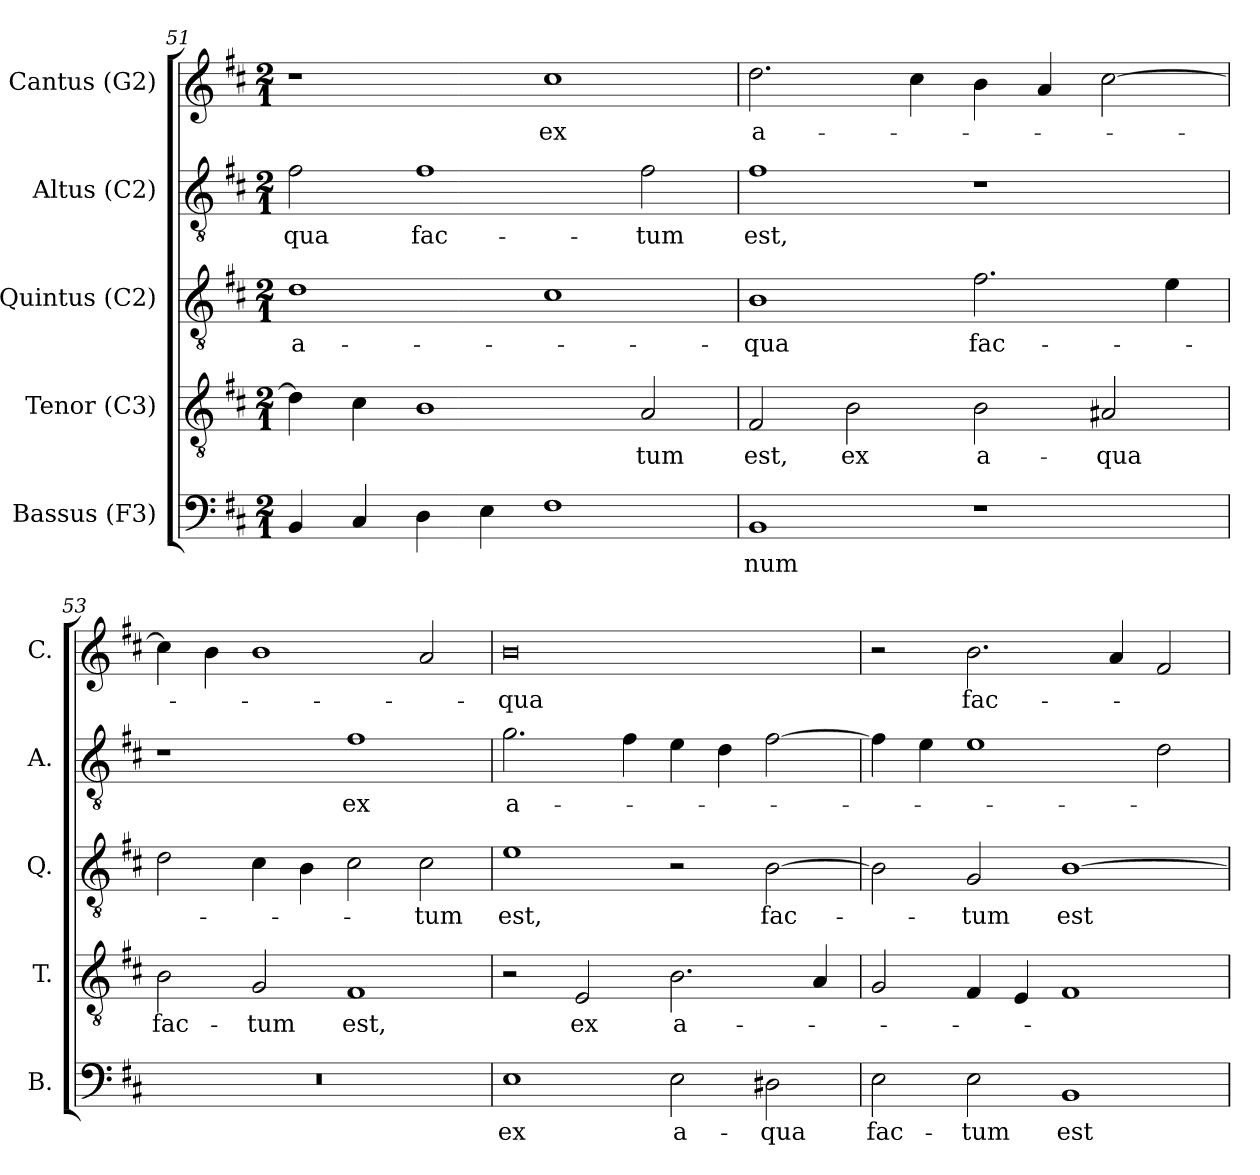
**kern	**text	**kern	**text	**kern	**text	**kern	**text	**kern	**text
*part5	*part5	*part4	*part4	*part3	*part3	*part2	*part2	*part1	*part1
*staff5	*staff5	*staff4	*staff4	*staff3	*staff3	*staff2	*staff2	*staff1	*staff1
*I"Bassus (F3)	*	*I"Tenor (C3)	*	*I"Quintus (C2)	*	*I"Altus (C2)	*	*I"Cantus (G2)	*
*I'B.	*	*I'T.	*	*I'Q.	*	*I'A.	*	*I'C.	*
*clefF4	*	*clefGv2	*	*clefGv2	*	*clefGv2	*	*clefG2	*
*	*	*ITrd7c12	*	*ITrd7c12	*	*ITrd7c12	*	*	*
*k[f#c#]	*	*k[f#c#]	*	*k[f#c#]	*	*k[f#c#]	*	*k[f#c#]	*
*D:	*	*D:	*	*D:	*	*D:	*	*D:	*
*M2/1	*	*M2/1	*	*M2/1	*	*M2/1	*	*M2/1	*
=51	=51	=51	=51	=51	=51	=51	=51	=51	=51
!	!	!	!	!	!LO:LY:b:color=#000000	!	!	!	!
!	!	!	!	!	!	!	!LO:LY:b:color=#000000	!	!
4BBi/	.	4Di\]	.	1Di	a-	2F#i\	-qua	1r	.
4C#i/	.	4C#i\	.	.	.	.	.	.	.
!	!	!	!	!	!	!	!LO:LY:b:color=#000000	!	!
4Di\	.	1BBi	.	.	.	1F#i	fac-	.	.
4Ei\	.	.	.	.	.	.	.	.	.
!	!	!	!	!	!	!	!	!	!LO:LY:b:color=#000000
1F#i	.	.	.	1C#i	.	.	.	1cc#i	ex
!	!	!	!LO:LY:b:color=#000000	!	!	!	!	!	!
!	!	!	!	!	!	!	!LO:LY:b:color=#000000	!	!
.	.	2AAi/	-tum	.	.	2F#i\	-tum	.	.
=52	=52	=52	=52	=52	=52	=52	=52	=52	=52
!	!LO:LY:b:color=#000000	!	!	!	!	!	!	!	!
!	!	!	!LO:LY:b:color=#000000	!	!	!	!	!	!
!	!	!	!	!	!LO:LY:b:color=#000000	!	!	!	!
!	!	!	!	!	!	!	!LO:LY:b:color=#000000	!	!
!	!	!	!	!	!	!	!	!	!LO:LY:b:color=#000000
1BBi	-num	2FF#i/	est,	1BBi	-qua	1F#i	est,	2.ddi\	a-
!	!	!	!LO:LY:b:color=#000000	!	!	!	!	!	!
.	.	2BBi\	ex	.	.	.	.	.	.
.	.	.	.	.	.	.	.	4cc#i\	.
!	!	!	!LO:LY:b:color=#000000	!	!	!	!	!	!
!	!	!	!	!	!LO:LY:b:color=#000000	!	!	!	!
1r	.	2BBi\	a-	2.F#i\	fac-	1r	.	4bi\	.
.	.	.	.	.	.	.	.	4ai/	.
!	!	!	!LO:LY:b:color=#000000	!	!	!	!	!	!
.	.	2AA#Xi/	-qua	.	.	.	.	[2cc#i\	.
.	.	.	.	4Ei\	.	.	.	.	.
=53	=53	=53	=53	=53	=53	=53	=53	=53	=53
!LO:N:vis=1	!	!	!	!	!	!	!	!	!
!	!	!	!LO:LY:b:color=#000000	!	!	!	!	!	!
0r	.	2BBi\	fac-	2Di\	.	1r	.	4cc#i\]	.
.	.	.	.	.	.	.	.	4bi\	.
!	!	!	!LO:LY:b:color=#000000	!	!	!	!	!	!
.	.	2GGi/	-tum	4C#i\	.	.	.	1bi	.
.	.	.	.	4BBi\	.	.	.	.	.
!	!	!	!LO:LY:b:color=#000000	!	!	!	!	!	!
!	!	!	!	!	!	!	!LO:LY:b:color=#000000	!	!
.	.	1FF#i	est,	2C#i\	.	1F#i	ex	.	.
!	!	!	!	!	!LO:LY:b:color=#000000	!	!	!	!
.	.	.	.	2C#i\	-tum	.	.	2ai/	.
!!LO:LB:g=z
=54	=54	=54	=54	=54	=54	=54	=54	=54	=54
!	!LO:LY:b:color=#000000	!	!	!	!	!	!	!	!
!	!	!	!	!	!LO:LY:b:color=#000000	!	!	!	!
!	!	!	!	!	!	!	!LO:LY:b:color=#000000	!	!
!	!	!	!	!	!	!	!	!	!LO:LY:b:color=#000000
1Ei	ex	2r	.	1Ei	est,	2.Gi\	a-	0bi	-qua
!	!	!	!LO:LY:b:color=#000000	!	!	!	!	!	!
.	.	2EEi/	ex	.	.	.	.	.	.
.	.	.	.	.	.	4F#i\	.	.	.
!	!LO:LY:b:color=#000000	!	!	!	!	!	!	!	!
!	!	!	!LO:LY:b:color=#000000	!	!	!	!	!	!
2Ei\	a-	2.BBi\	a-	2r	.	4Ei\	.	.	.
.	.	.	.	.	.	4Di\	.	.	.
!	!LO:LY:b:color=#000000	!	!	!	!	!	!	!	!
!	!	!	!	!	!LO:LY:b:color=#000000	!	!	!	!
2D#Xi\	-qua	.	.	[2BBi\	fac-	[2F#i\	.	.	.
.	.	4AAi/	.	.	.	.	.	.	.
=55	=55	=55	=55	=55	=55	=55	=55	=55	=55
!	!LO:LY:b:color=#000000	!	!	!	!	!	!	!	!
2Ei\	fac-	2GGi/	.	2BBi\]	.	4F#i\]	.	2r	.
.	.	.	.	.	.	4Ei\	.	.	.
!	!LO:LY:b:color=#000000	!	!	!	!	!	!	!	!
!	!	!	!	!	!LO:LY:b:color=#000000	!	!	!	!
!	!	!	!	!	!	!	!	!	!LO:LY:b:color=#000000
2Ei\	-tum	4FF#i/	.	2GGi/	-tum	1Ei	.	2.bi\	fac-
.	.	4EEi/	.	.	.	.	.	.	.
!	!LO:LY:b:color=#000000	!	!	!	!	!	!	!	!
!	!	!	!	!	!LO:LY:b:color=#000000	!	!	!	!
1BBi	est	1FF#i	.	[1BBi	est	.	.	.	.
.	.	.	.	.	.	.	.	4ai/	.
.	.	.	.	.	.	2Di\	.	2f#i/	.
=	=	=	=	=	=	=	=	=	=
*-	*-	*-	*-	*-	*-	*-	*-	*-	*-
